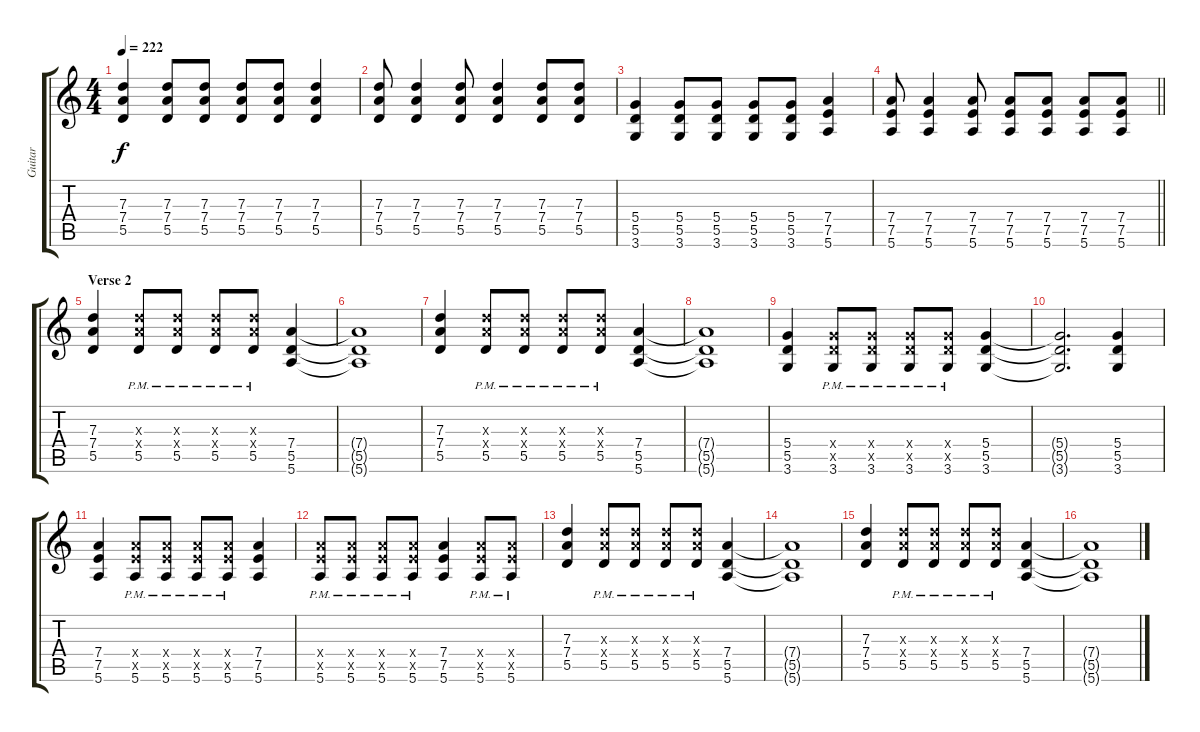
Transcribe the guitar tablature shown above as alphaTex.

\track ("Guitar" "Guitar") {instrument distortionguitar}
\staff {score tabs}
\tuning (E4 B3 G3 D3 A2 E2) {hide}
\ts (4 4)
\tempo 222
\clef g2
\ks c
(7.3 7.4 5.5).4{dy f} (7.3 7.4 5.5).8 (7.3 7.4 5.5).8 (7.3 7.4 5.5).8 (7.3 7.4 5.5).8 (7.3 7.4 5.5).4 |
(7.3 7.4 5.5).8 (7.3 7.4 5.5).4 (7.3 7.4 5.5).8 (7.3 7.4 5.5).4 (7.3 7.4 5.5).8 (7.3 7.4 5.5).8 |
(5.4 5.5 3.6).4 (5.4 5.5 3.6).8 (5.4 5.5 3.6).8 (5.4 5.5 3.6).8 (5.4 5.5 3.6).8 (7.4 7.5 5.6).4 |
\barLineRight lightlight
(7.4 7.5 5.6).8 (7.4 7.5 5.6).4 (7.4 7.5 5.6).8 (7.4 7.5 5.6).8 (7.4 7.5 5.6).8 (7.4 7.5 5.6).8 (7.4 7.5 5.6).8 |
\section ("" "Verse 2")
(7.3 7.4 5.5).4 (7.3{x} 7.4{x} 5.5{pm}).8 (7.3{x} 7.4{x} 5.5{pm}).8 (7.3{x} 7.4{x} 5.5{pm}).8 (7.3{x} 7.4{x} 5.5{pm}).8 (7.4 5.5 5.6).4 |
(7.4{t} 5.5{t} 5.6{t}).1 |
(7.3 7.4 5.5).4 (7.3{x} 7.4{x} 5.5{pm}).8 (7.3{x} 7.4{x} 5.5{pm}).8 (7.3{x} 7.4{x} 5.5{pm}).8 (7.3{x} 7.4{x} 5.5{pm}).8 (7.4 5.5 5.6).4 |
(7.4{t} 5.5{t} 5.6{t}).1 |
(5.4 5.5 3.6).4 (5.4{x} 5.5{x} 3.6{pm}).8 (5.4{x} 5.5{x} 3.6{pm}).8 (5.4{x} 5.5{x} 3.6{pm}).8 (5.4{x} 5.5{x} 3.6{pm}).8 (5.4 5.5 3.6).4 |
(5.4{t} 5.5{t} 3.6{t}).2{d} (5.4 5.5 3.6).4 |
(7.4 7.5 5.6).4 (7.4{x} 7.5{x} 5.6{pm}).8 (7.4{x} 7.5{x} 5.6{pm}).8 (7.4{x} 7.5{x} 5.6{pm}).8 (7.4{x} 7.5{x} 5.6{pm}).8 (7.4 7.5 5.6).4 |
(7.4{x} 7.5{x} 5.6{pm}).8 (7.4{x} 7.5{x} 5.6{pm}).8 (7.4{x} 7.5{x} 5.6{pm}).8 (7.4{x} 7.5{x} 5.6{pm}).8 (7.4 7.5 5.6).4 (7.4{x} 7.5{x} 5.6{pm}).8 (7.4{x} 7.5{x} 5.6{pm}).8 |
(7.3 7.4 5.5).4 (7.3{x} 7.4{x} 5.5{pm}).8 (7.3{x} 7.4{x} 5.5{pm}).8 (7.3{x} 7.4{x} 5.5{pm}).8 (7.3{x} 7.4{x} 5.5{pm}).8 (7.4 5.5 5.6).4 |
(7.4{t} 5.5{t} 5.6{t}).1 |
(7.3 7.4 5.5).4 (7.3{x} 7.4{x} 5.5{pm}).8 (7.3{x} 7.4{x} 5.5{pm}).8 (7.3{x} 7.4{x} 5.5{pm}).8 (7.3{x} 7.4{x} 5.5{pm}).8 (7.4 5.5 5.6).4 |
(7.4{t} 5.5{t} 5.6{t}).1
